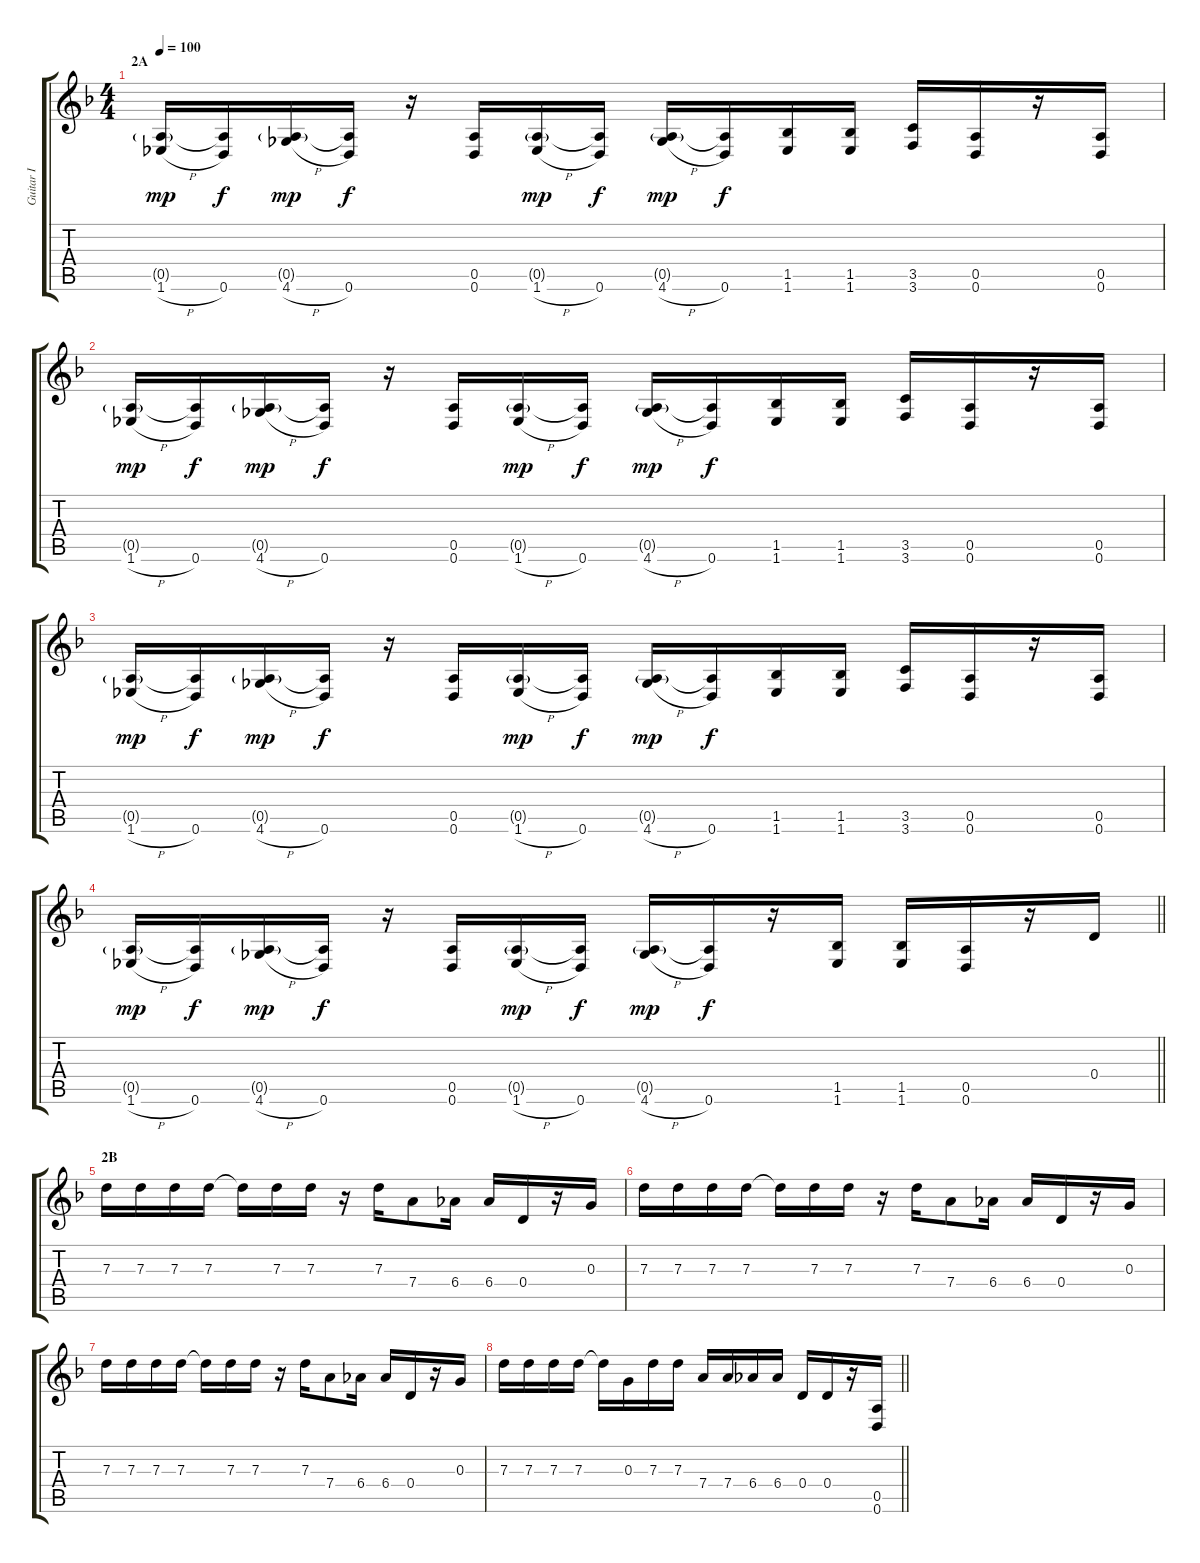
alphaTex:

\track ("Guitar I" "Guitar I") {instrument distortionguitar}
\staff {score tabs}
\tuning (E4 B3 G3 D3 A2 D2) {hide}
\ts (4 4)
\section ("" "2A")
\tempo 100
\clef g2
\ks dminor
(0.5{g} 1.6{h}).16{dy mp} (0.5{t} 0.6).16{dy f} (0.5{g} 4.6{h}).16{dy mp} (0.5{t} 0.6).16{dy f} r.16 (0.5 0.6).16 (0.5{g} 1.6{h}).16{dy mp} (0.5{t} 0.6).16{dy f} (0.5{g} 4.6{h}).16{dy mp} (0.5{t} 0.6).16{dy f} (1.5 1.6).16 (1.5 1.6).16 (3.5 3.6).16 (0.5 0.6).16 r.16 (0.5 0.6).16 |
(0.5{g} 1.6{h}).16{dy mp} (0.5{t} 0.6).16{dy f} (0.5{g} 4.6{h}).16{dy mp} (0.5{t} 0.6).16{dy f} r.16 (0.5 0.6).16 (0.5{g} 1.6{h}).16{dy mp} (0.5{t} 0.6).16{dy f} (0.5{g} 4.6{h}).16{dy mp} (0.5{t} 0.6).16{dy f} (1.5 1.6).16 (1.5 1.6).16 (3.5 3.6).16 (0.5 0.6).16 r.16 (0.5 0.6).16 |
(0.5{g} 1.6{h}).16{dy mp} (0.5{t} 0.6).16{dy f} (0.5{g} 4.6{h}).16{dy mp} (0.5{t} 0.6).16{dy f} r.16 (0.5 0.6).16 (0.5{g} 1.6{h}).16{dy mp} (0.5{t} 0.6).16{dy f} (0.5{g} 4.6{h}).16{dy mp} (0.5{t} 0.6).16{dy f} (1.5 1.6).16 (1.5 1.6).16 (3.5 3.6).16 (0.5 0.6).16 r.16 (0.5 0.6).16 |
\barLineRight lightlight
(0.5{g} 1.6{h}).16{dy mp} (0.5{t} 0.6).16{dy f} (0.5{g} 4.6{h}).16{dy mp} (0.5{t} 0.6).16{dy f} r.16 (0.5 0.6).16 (0.5{g} 1.6{h}).16{dy mp} (0.5{t} 0.6).16{dy f} (0.5{g} 4.6{h}).16{dy mp} (0.5{t} 0.6).16{dy f} r.16 (1.5 1.6).16 (1.5 1.6).16 (0.5 0.6).16 r.16 0.4.16 |
\section ("" "2B")
7.3.16 7.3.16 7.3.16 7.3.16 7.3{t}.16 7.3.16 7.3.16 r.16 7.3.16 7.4.8 6.4.16 6.4.16 0.4.16 r.16 0.3.16 |
7.3.16 7.3.16 7.3.16 7.3.16 7.3{t}.16 7.3.16 7.3.16 r.16 7.3.16 7.4.8 6.4.16 6.4.16 0.4.16 r.16 0.3.16 |
7.3.16 7.3.16 7.3.16 7.3.16 7.3{t}.16 7.3.16 7.3.16 r.16 7.3.16 7.4.8 6.4.16 6.4.16 0.4.16 r.16 0.3.16 |
\barLineRight lightlight
7.3.16 7.3.16 7.3.16 7.3.16 7.3{t}.16 0.3.16 7.3.16 7.3.16 7.4.16 7.4.16 6.4.16 6.4.16 0.4.16 0.4.16 r.16 (0.5 0.6).16
